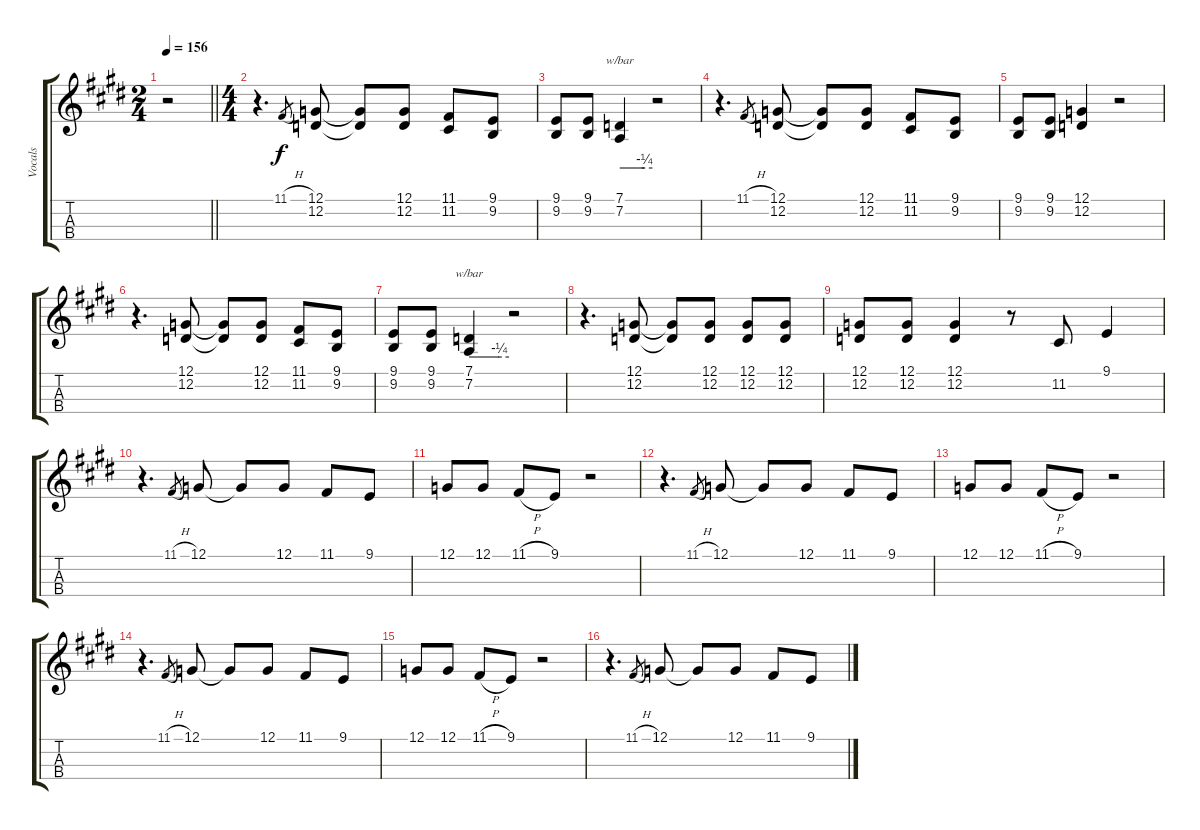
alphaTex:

\track ("Vocals" "Vocals") {instrument synthvoice}
\staff {score tabs}
\tuning (G3 D3 A2 E2) {hide}
\ts (2 4)
\tempo 156
\clef g2
\barLineRight lightlight
\ks c#minor
r.2{dy f} |
\ts (4 4)
\ks e
r.4{d} 11.1{h}.8{gr} (12.1 12.2).8 (12.1{t} 12.2{t}).8 (12.1 12.2).8 (11.1 11.2).8 (9.1 9.2).8 |
\ks c#minor
(9.1 9.2).8 (9.1 9.2).8 (7.1 7.2).4{tbe (custom default 0 0 45 -1 60 -1)} r.2 |
r.4{d} 11.1{h}.8{gr} (12.1 12.2).8 (12.1{t} 12.2{t}).8 (12.1 12.2).8 (11.1 11.2).8 (9.1 9.2).8 |
(9.1 9.2).8 (9.1 9.2).8 (12.1 12.2).4 r.2 |
\ks e
r.4{d} (12.1 12.2).8 (12.1{t} 12.2{t}).8 (12.1 12.2).8 (11.1 11.2).8 (9.1 9.2).8 |
\ks c#minor
(9.1 9.2).8 (9.1 9.2).8 (7.1 7.2).4{tbe (custom default 0 0 45 -1 60 -1)} r.2 |
r.4{d} (12.1 12.2).8 (12.1{t} 12.2{t}).8 (12.1 12.2).8 (12.1 12.2).8 (12.1 12.2).8 |
\ks e
(12.1 12.2).8 (12.1 12.2).8 (12.1 12.2).4 r.8 11.2.8 9.1.4 |
\ks c#minor
r.4{d} 11.1{h}.8{gr} 12.1.8 12.1{t}.8 12.1.8 11.1.8 9.1.8 |
12.1.8 12.1.8 11.1{h}.8 9.1.8 r.2 |
\ks e
r.4{d} 11.1{h}.8{gr} 12.1.8 12.1{t}.8 12.1.8 11.1.8 9.1.8 |
\ks c#minor
12.1.8 12.1.8 11.1{h}.8 9.1.8 r.2 |
r.4{d} 11.1{h}.8{gr} 12.1.8 12.1{t}.8 12.1.8 11.1.8 9.1.8 |
\ks e
12.1.8 12.1.8 11.1{h}.8 9.1.8 r.2 |
\ks c#minor
r.4{d} 11.1{h}.8{gr} 12.1.8 12.1{t}.8 12.1.8 11.1.8 9.1.8
